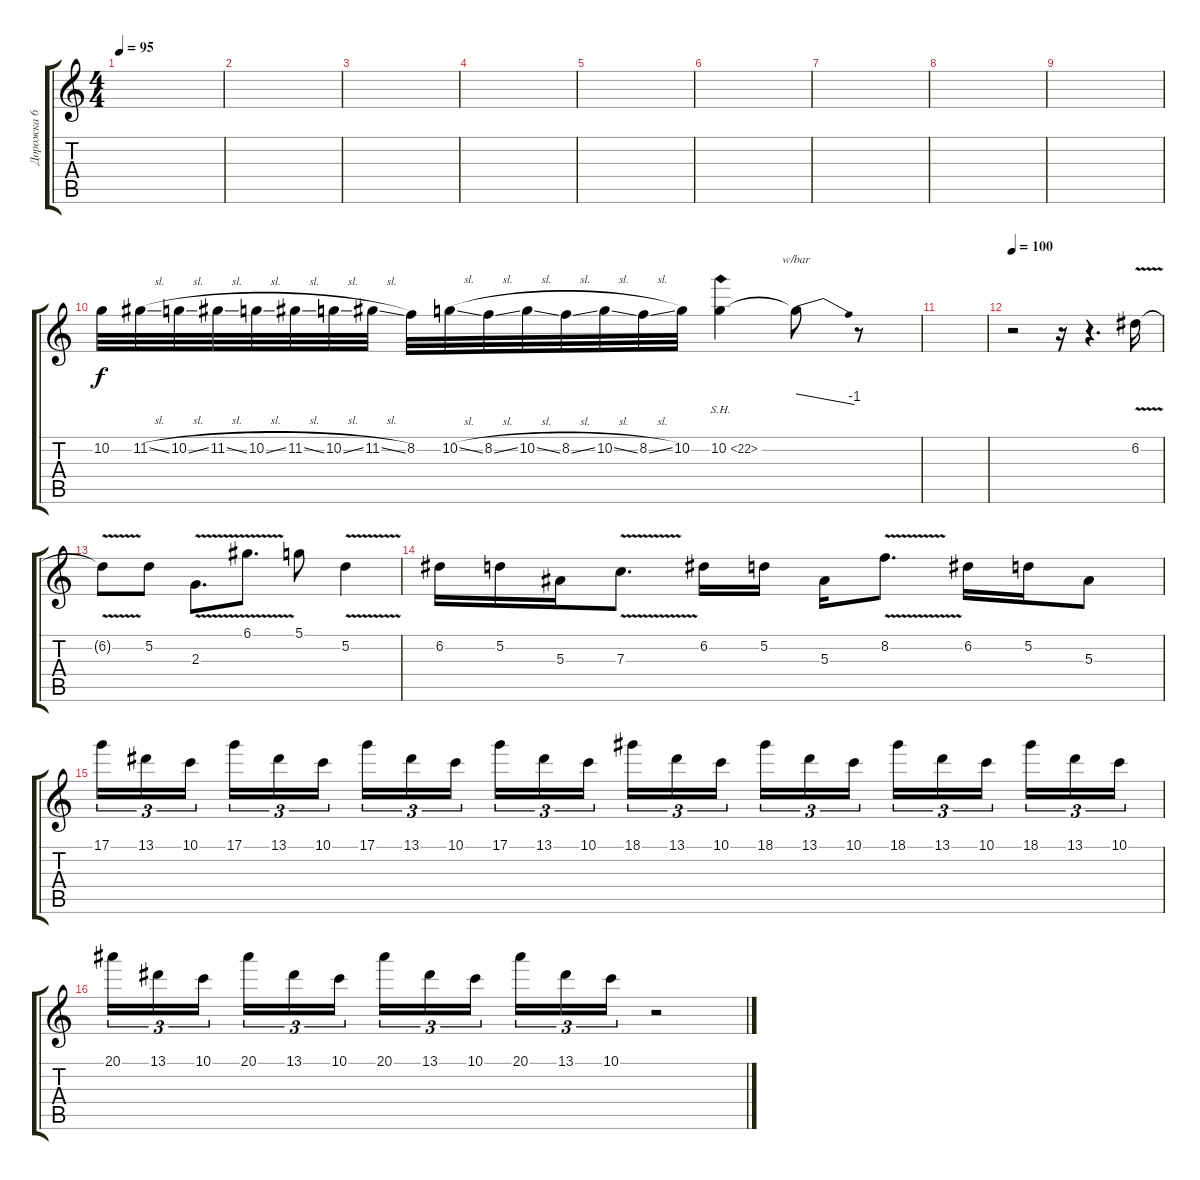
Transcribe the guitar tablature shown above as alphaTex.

\track ("Дорожка 6" "Дорожка 6") {instrument overdrivenguitar}
\staff {score tabs}
\tuning (D4 A3 F3 C3 G2 C2) {hide}
\ts (4 4)
\tempo 95
\clef g2
\ks c
|
|
|
|
|
|
|
|
|
10.2.32{volume 6} 11.2{sl}.32 10.2{sl}.32 11.2{sl}.32 10.2{sl}.32 11.2{sl}.32 10.2{sl}.32 11.2{sl}.32 8.2.32 10.2{sl}.32 8.2{sl}.32 10.2{sl}.32 8.2{sl}.32 10.2{sl}.32 8.2{sl}.32 10.2.32 10.2{sh 12}.4 10.2{t}.8{tbe (dive default 0 0 60 -4)} r.8 |
|
\tempo 100
r.2 r.16 r.4{d} 6.2{v}.16{volume 9} |
6.2{t}.8 5.2.8 2.3{v}.8{d} 6.1{v}.8{d} 5.1.8 5.2{v}.4 |
6.2.16 5.2.16 5.3.16 7.3{v}.8{d} 6.2.16 5.2.16 5.3.16 8.2{v}.8{d} 6.2.16 5.2.16 5.3.8 |
17.1.16{tu (3 2)} 13.1.16{tu (3 2)} 10.1.16{tu (3 2) beam splitsecondary} 17.1.16{tu (3 2)} 13.1.16{tu (3 2)} 10.1.16{tu (3 2)} 17.1.16{tu (3 2)} 13.1.16{tu (3 2)} 10.1.16{tu (3 2) beam splitsecondary} 17.1.16{tu (3 2)} 13.1.16{tu (3 2)} 10.1.16{tu (3 2)} 18.1.16{tu (3 2)} 13.1.16{tu (3 2)} 10.1.16{tu (3 2) beam splitsecondary} 18.1.16{tu (3 2)} 13.1.16{tu (3 2)} 10.1.16{tu (3 2)} 18.1.16{tu (3 2)} 13.1.16{tu (3 2)} 10.1.16{tu (3 2) beam splitsecondary} 18.1.16{tu (3 2)} 13.1.16{tu (3 2)} 10.1.16{tu (3 2)} |
20.1.16{tu (3 2)} 13.1.16{tu (3 2)} 10.1.16{tu (3 2) beam splitsecondary} 20.1.16{tu (3 2)} 13.1.16{tu (3 2)} 10.1.16{tu (3 2)} 20.1.16{tu (3 2)} 13.1.16{tu (3 2)} 10.1.16{tu (3 2) beam splitsecondary} 20.1.16{tu (3 2)} 13.1.16{tu (3 2)} 10.1.16{tu (3 2)} r.2
